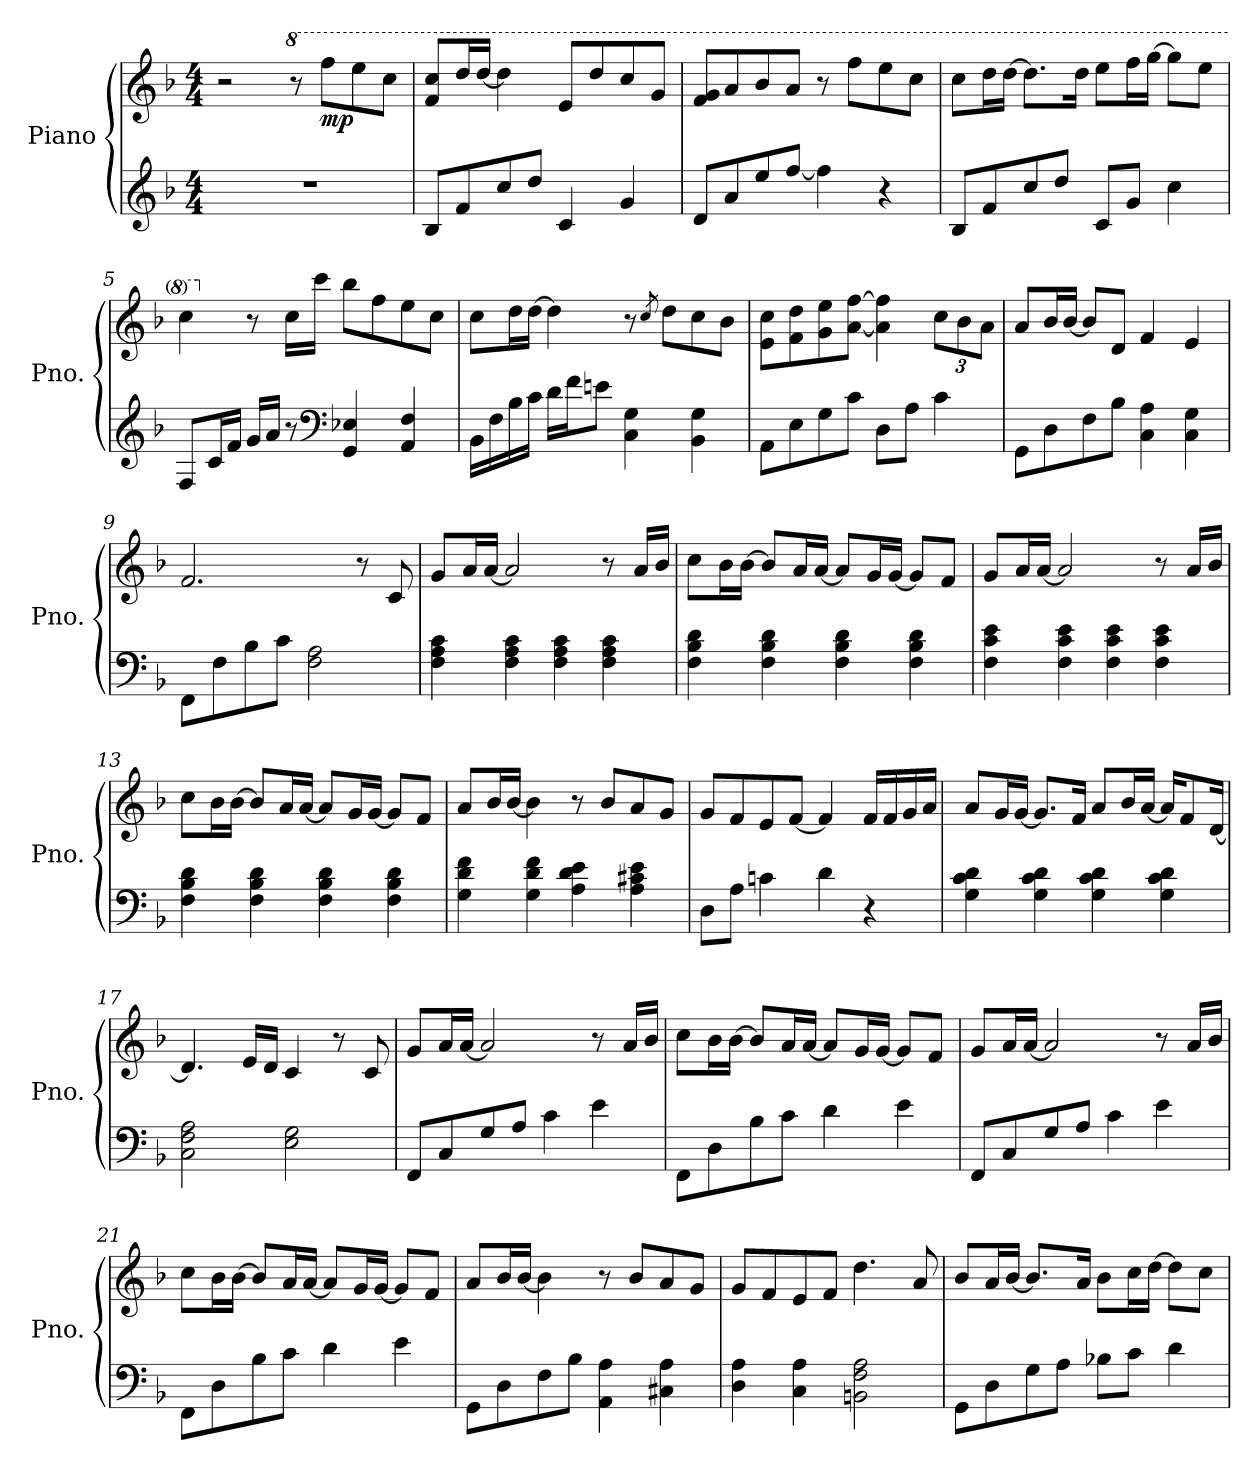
**kern	**kern	**dynam
*part1	*part1	*part1
*staff2	*staff1	*staff1/2
*I"Piano	*	*
*I'Pno.	*	*
*clefG2	*clefG2	*
*k[b-]	*k[b-]	*
*M4/4	*M4/4	*
*MM64	*MM64	*
=1	=1	=1
1r	2r	.
*	*8va	*
.	8r	.
!	!	!LO:DY:b
.	8fff\L	mp
.	8eee\	.
.	8ccc\J	.
=2	=2	=2
8B-/L	8ff/ 8ccc/L	.
8f/	16ddd/L	.
.	[16ddd/JJ	.
8cc/	4ddd\]	.
8dd/J	.	.
4c/	8ee/L	.
.	8ddd/	.
4g/	8ccc/	.
.	8gg/J	.
=3	=3	=3
8d/L	8ff/ 8gg/L	.
8a/	8aa/	.
8ee/	8bb-/	.
[8ff/J	8aa/J	.
4ff\]	8r	.
.	8fff\L	.
4r	8eee\	.
.	8ccc\J	.
=4	=4	=4
8B-/L	8ccc\L	.
8f/	16ddd\L	.
.	[16ddd\JJ	.
8cc/	8.ddd\L]	.
8dd/J	.	.
.	16ddd\Jk	.
8c/L	8eee\L	.
8g/J	16fff\L	.
.	[16ggg\JJ	.
4cc\	8ggg\L]	.
.	8eee\J	.
!!LO:LB:g=z
=5	=5	=5
8F/L	4ccc\	.
16c/L	.	.
16f/JJ	.	.
*	*X8va	*
16g/LL	8r	.
16a/JJ	.	.
8r	16cc\LL	.
.	16ccc\JJ	.
*clefF4	*	*
4GG/ 4E-X/	8bb-\L	.
.	8ff\	.
4AA/ 4F/	8ee\	.
.	8cc\J	.
=6	=6	=6
16BB-\LL	8cc\L	.
16F\	.	.
16B-\	16dd\L	.
16c\JJ	[16dd\JJ	.
16d\LL	4dd\]	.
16f\J	.	.
8en\J	.	.
4C\ 4G\	8r	.
.	8qcc/	.
.	8dd\L	.
4BB-\ 4G\	8cc\	.
.	8b-\J	.
=7	=7	=7
8AA\L	8e\ 8cc\L	.
8E\	8f\ 8dd\	.
8G\	8g\ 8ee\	.
8c\J	[8a\ [8ff\J	.
8D\L	4a\] 4ff\]	.
8A\J	.	.
*	*Xbrackettup	*
4c\	12cc\L	.
.	12b-\	.
.	12a\J	.
=8	=8	=8
8GG\L	8a/L	.
8D\	16b-/L	.
.	[16b-/JJ	.
8F\	8b-/L]	.
8B-\J	8d/J	.
4C\ 4A\	4f/	.
4C\ 4G\	4e/	.
!!LO:LB:g=z
=9	=9	=9
8FF\L	2.f/	.
8F\	.	.
8B-\	.	.
8c\J	.	.
2F\ 2A\	.	.
.	8r	.
.	8c/	.
=10	=10	=10
4F\ 4A\ 4c\	8g/L	.
.	16a/L	.
.	[16a/JJ	.
4F\ 4A\ 4c\	2a/]	.
4F\ 4A\ 4c\	.	.
4F\ 4A\ 4c\	8r	.
.	16a/LL	.
.	16b-/JJ	.
=11	=11	=11
4F\ 4B-\ 4d\	8cc\L	.
.	16b-\L	.
.	[16b-\JJ	.
4F\ 4B-\ 4d\	8b-/L]	.
.	16a/L	.
.	[16a/JJ	.
4F\ 4B-\ 4d\	8a/L]	.
.	16g/L	.
.	[16g/JJ	.
4F\ 4B-\ 4d\	8g/L]	.
.	8f/J	.
=12	=12	=12
4F\ 4c\ 4e\	8g/L	.
.	16a/L	.
.	[16a/JJ	.
4F\ 4c\ 4e\	2a/]	.
4F\ 4c\ 4e\	.	.
4F\ 4c\ 4e\	8r	.
.	16a/LL	.
.	16b-/JJ	.
!!LO:LB:g=z
=13	=13	=13
4F\ 4B-\ 4d\	8cc\L	.
.	16b-\L	.
.	[16b-\JJ	.
4F\ 4B-\ 4d\	8b-/L]	.
.	16a/L	.
.	[16a/JJ	.
4F\ 4B-\ 4d\	8a/L]	.
.	16g/L	.
.	[16g/JJ	.
4F\ 4B-\ 4d\	8g/L]	.
.	8f/J	.
=14	=14	=14
4G\ 4d\ 4f\	8a/L	.
.	16b-/L	.
.	[16b-/JJ	.
4G\ 4d\ 4f\	4b-\]	.
4A\ 4d\ 4e\	8r	.
.	8b-/L	.
4A\ 4c#X\ 4e\	8a/	.
.	8g/J	.
=15	=15	=15
8D\L	8g/L	.
8A\J	8f/	.
4cn\	8e/	.
.	[8f/J	.
4d\	4f/]	.
4r	16f/LL	.
.	16f/	.
.	16g/	.
.	16a/JJ	.
=16	=16	=16
4G\ 4c\ 4d\	8a/L	.
.	16g/L	.
.	[16g/JJ	.
4G\ 4c\ 4d\	8.g/L]	.
.	16f/Jk	.
4G\ 4c\ 4d\	8a/L	.
.	16b-/L	.
.	[16a/JJ	.
4G\ 4c\ 4d\	16a/KL]	.
.	8f/	.
.	[16d/Jk	.
!!LO:LB:g=z
=17	=17	=17
2C\ 2F\ 2A\	4.d/]	.
.	16e/LL	.
.	16d/JJ	.
2E\ 2G\	4c/	.
.	8r	.
.	8c/	.
=18	=18	=18
8FF/L	8g/L	.
8C/	16a/L	.
.	[16a/JJ	.
8G/	2a/]	.
8A/J	.	.
4c\	.	.
4e\	8r	.
.	16a/LL	.
.	16b-/JJ	.
=19	=19	=19
8FF\L	8cc\L	.
8D\	16b-\L	.
.	[16b-\JJ	.
8B-\	8b-/L]	.
8c\J	16a/L	.
.	[16a/JJ	.
4d\	8a/L]	.
.	16g/L	.
.	[16g/JJ	.
4e\	8g/L]	.
.	8f/J	.
=20	=20	=20
8FF/L	8g/L	.
8C/	16a/L	.
.	[16a/JJ	.
8G/	2a/]	.
8A/J	.	.
4c\	.	.
4e\	8r	.
.	16a/LL	.
.	16b-/JJ	.
!!LO:PB:g=z
=21	=21	=21
8FF\L	8cc\L	.
8D\	16b-\L	.
.	[16b-\JJ	.
8B-\	8b-/L]	.
8c\J	16a/L	.
.	[16a/JJ	.
4d\	8a/L]	.
.	16g/L	.
.	[16g/JJ	.
4e\	8g/L]	.
.	8f/J	.
=22	=22	=22
8GG\L	8a/L	.
8D\	16b-/L	.
.	[16b-/JJ	.
8F\	4b-\]	.
8B-\J	.	.
4AA\ 4A\	8r	.
.	8b-/L	.
4C#X\ 4A\	8a/	.
.	8g/J	.
=23	=23	=23
4D\ 4A\	8g/L	.
.	8f/	.
4C\ 4A\	8e/	.
.	8f/J	.
2BBn\ 2F\ 2A\	4.dd\	.
.	8a/	.
=24	=24	=24
8GG\L	8b-/L	.
8D\	16a/L	.
.	[16b-/JJ	.
8G\	8.b-/L]	.
8A\J	.	.
.	16a/Jk	.
8B-X\L	8b-\L	.
8c\J	16cc\L	.
.	[16dd\JJ	.
4d\	8dd\L]	.
.	8cc\J	.
=	=	=
*-	*-	*-
